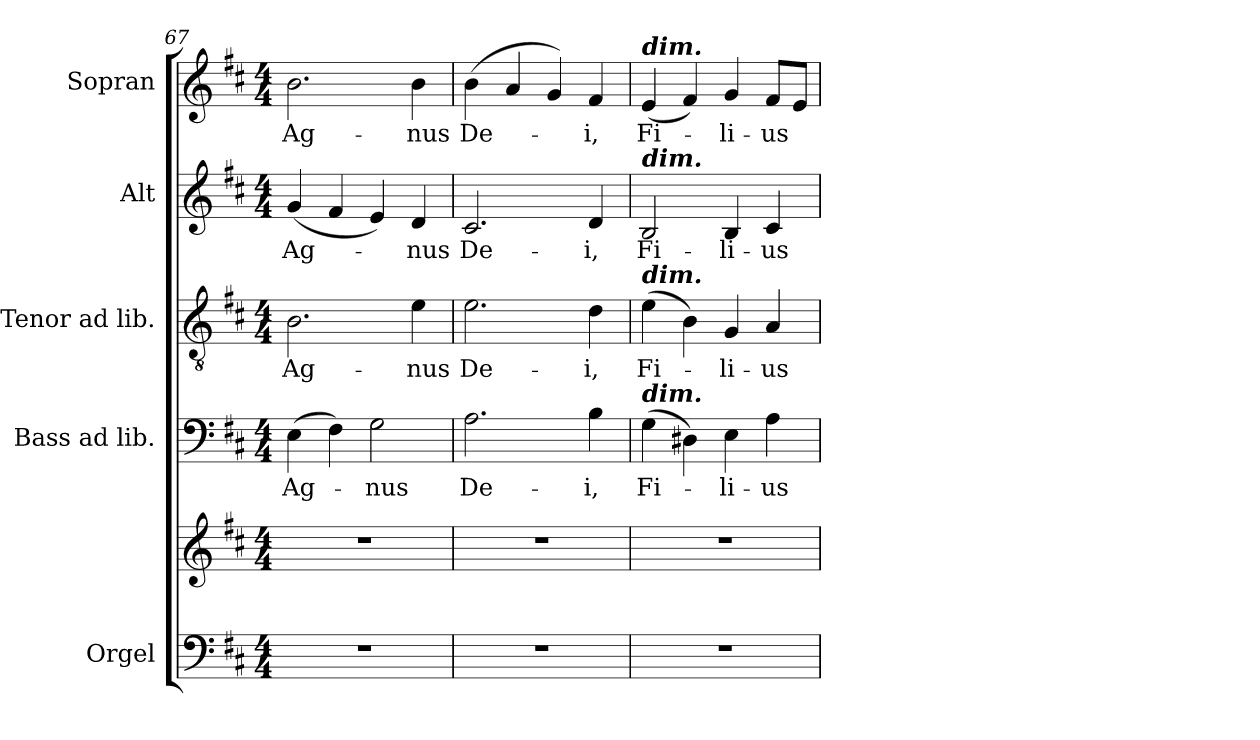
**kern	**kern	**kern	**text	**kern	**text	**kern	**text	**kern	**text
*part5	*part5	*part4	*part4	*part3	*part3	*part2	*part2	*part1	*part1
*staff6	*staff5	*staff4	*staff4	*staff3	*staff3	*staff2	*staff2	*staff1	*staff1
*I"Orgel	*	*I"Bass ad lib.	*	*I"Tenor ad lib.	*	*I"Alt	*	*I"Sopran	*
*I'Org.	*	*I'B.	*	*I'T.	*	*I'A.	*	*I'S.	*
!!LO:LB:g=z
*clefF4	*clefG2	*clefF4	*	*clefGv2	*	*clefG2	*	*clefG2	*
*k[f#c#]	*k[f#c#]	*k[f#c#]	*	*k[f#c#]	*	*k[f#c#]	*	*k[f#c#]	*
*D:	*D:	*D:	*	*D:	*	*D:	*	*D:	*
*M4/4	*M4/4	*M4/4	*	*M4/4	*	*M4/4	*	*M4/4	*
=67	=67	=67	=67	=67	=67	=67	=67	=67	=67
!	!	!	!LO:LY:b	!	!LO:LY:b	!	!LO:LY:b	!	!LO:LY:b
1r	1r	(>4E\	Ag-	2.B\	Ag-	(<4g/	Ag-	2.b\	Ag-
.	.	4F#\)	.	.	.	4f#/	.	.	.
!	!	!	!LO:LY:b	!	!	!	!	!	!
.	.	2G\	-nus	.	.	4e/)	.	.	.
!	!	!	!	!	!LO:LY:b	!	!LO:LY:b	!	!LO:LY:b
.	.	.	.	4e\	-nus	4d/	-nus	4b\	-nus
=68	=68	=68	=68	=68	=68	=68	=68	=68	=68
!	!	!	!LO:LY:b	!	!LO:LY:b	!	!LO:LY:b	!	!LO:LY:b
1r	1r	2.A\	De-	2.e\	De-	2.c#/	De-	(<4b\	De-
.	.	.	.	.	.	.	.	4a/	.
.	.	.	.	.	.	.	.	4g/)	.
!	!	!	!LO:LY:b	!	!LO:LY:b	!	!LO:LY:b	!	!LO:LY:b
.	.	4B\	-i,	4d\	-i,	4d/	-i,	4f#/	-i,
=69	=69	=69	=69	=69	=69	=69	=69	=69	=69
!	!	!	!	!	!	!	!	!LO:TX:a:Bi:t=dim.	!
!	!	!	!	!	!	!LO:TX:a:Bi:t=dim.	!	!	!
!	!	!	!	!LO:TX:a:Bi:t=dim.	!	!	!	!	!
!	!	!LO:TX:a:Bi:t=dim.	!	!	!	!	!	!	!
!	!	!	!LO:LY:b	!	!LO:LY:b	!	!LO:LY:b	!	!LO:LY:b
1r	1r	(>4G\	Fi-	(>4e\	Fi-	2B/	Fi-	(<4e/	Fi-
.	.	4D#X\)	.	4B\)	.	.	.	4f#/)	.
!	!	!	!LO:LY:b	!	!LO:LY:b	!	!LO:LY:b	!	!LO:LY:b
.	.	4E\	-li-	4G/	-li-	4B/	-li-	4g/	-li-
!	!	!	!LO:LY:b	!	!LO:LY:b	!	!LO:LY:b	!	!LO:LY:b
.	.	4A\	-us	4A/	-us	4c#/	-us	8f#/L	-us
.	.	.	.	.	.	.	.	8e/J	.
=	=	=	=	=	=	=	=	=	=
*-	*-	*-	*-	*-	*-	*-	*-	*-	*-
